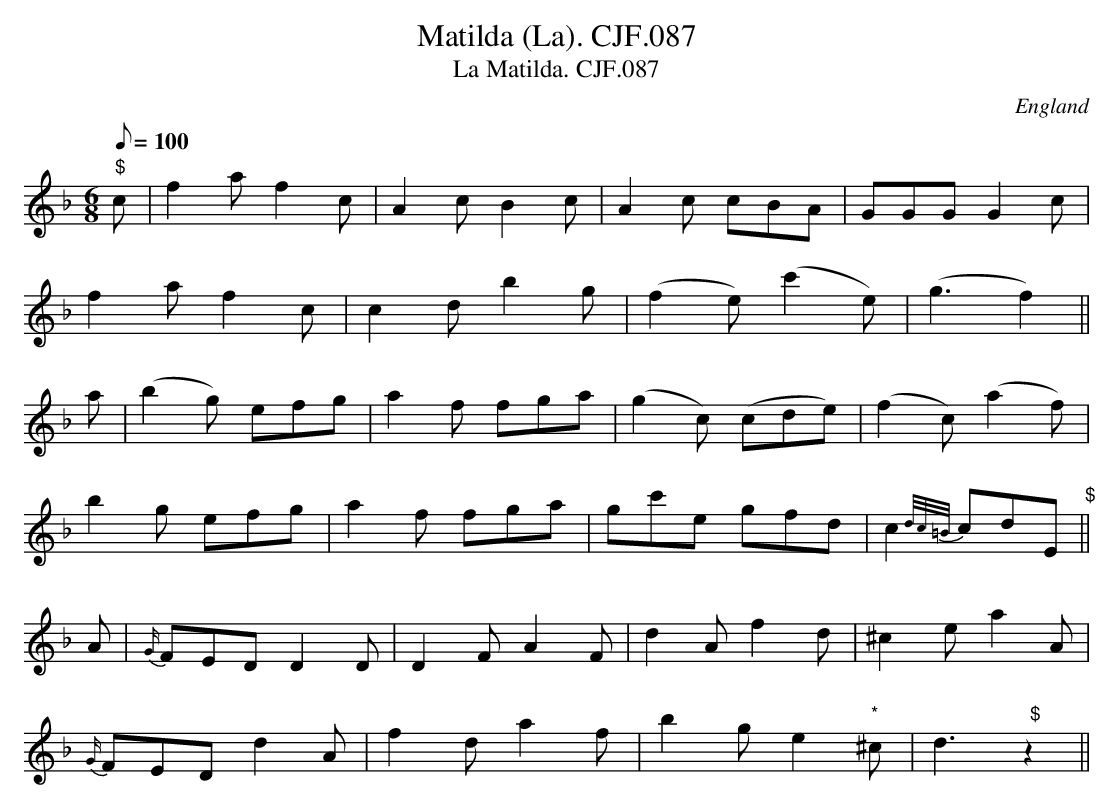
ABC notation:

X:1
T:Matilda (La). CJF.087
T:La Matilda. CJF.087
M:6/8
L:1/8
Q:100
O:England
K:F
"$"c|f2af2c|A2cB2c|A2c cBA|GGGG2c|!\
f2af2c|c2db2g|(f2e)(c'2e)|(g3f2)h||!a|
(b2g) efg|a2f fga|(g2c) (cde)|(f2c) (a2f)|!\
b2g efg|a2f fga|gc'e gfd|c2 {d/c/=B/}cdE"$"||!A|
{G/}FEDD2D|D2FA2F|d2Af2d|^c2ea2A|!\
{G/}FEDd2A|f2da2f|b2ge2"*"^c|d3"  $"z2||
